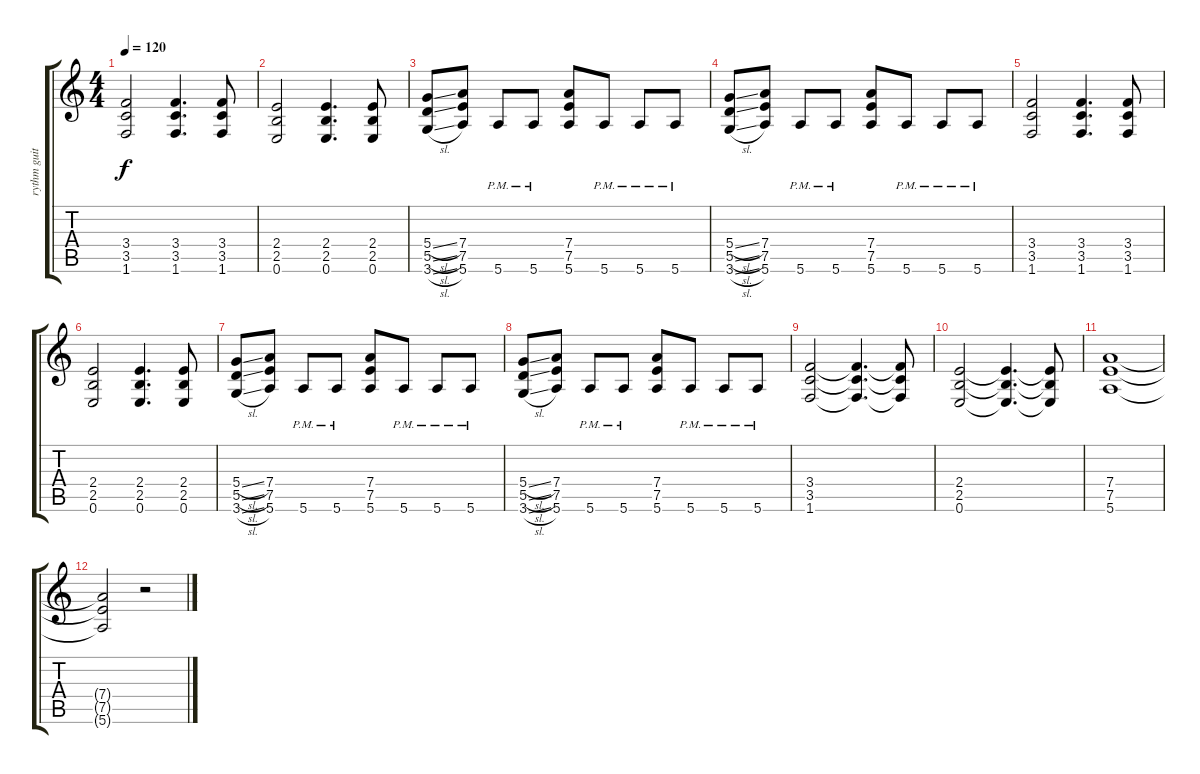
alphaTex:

\track ("rythm guitar" "rythm guit") {instrument electricguitarclean}
\staff {score tabs}
\tuning (E4 B3 G3 D3 A2 E2) {hide}
\ts (4 4)
\tempo 120
\clef g2
\ks c
(3.4 3.5 1.6).2{dy f} (3.4 3.5 1.6).4{d} (3.4 3.5 1.6).8 |
(2.4 2.5 0.6).2 (2.4 2.5 0.6).4{d} (2.4 2.5 0.6).8 |
(5.4{sl} 5.5{sl} 3.6{sl}).8 (7.4 7.5 5.6).8 5.6{pm}.8 5.6{pm}.8 (7.4 7.5 5.6).8 5.6{pm}.8 5.6{pm}.8 5.6{pm}.8 |
(5.4{sl} 5.5{sl} 3.6{sl}).8 (7.4 7.5 5.6).8 5.6{pm}.8 5.6{pm}.8 (7.4 7.5 5.6).8 5.6{pm}.8 5.6{pm}.8 5.6{pm}.8 |
(3.4 3.5 1.6).2 (3.4 3.5 1.6).4{d} (3.4 3.5 1.6).8 |
(2.4 2.5 0.6).2 (2.4 2.5 0.6).4{d} (2.4 2.5 0.6).8 |
(5.4{sl} 5.5{sl} 3.6{sl}).8 (7.4 7.5 5.6).8 5.6{pm}.8 5.6{pm}.8 (7.4 7.5 5.6).8 5.6{pm}.8 5.6{pm}.8 5.6{pm}.8 |
(5.4{sl} 5.5{sl} 3.6{sl}).8 (7.4 7.5 5.6).8 5.6{pm}.8 5.6{pm}.8 (7.4 7.5 5.6).8 5.6{pm}.8 5.6{pm}.8 5.6{pm}.8 |
(3.4 3.5 1.6).2 (3.4{t} 3.5{t} 1.6{t}).4{d} (3.4{t} 3.5{t} 1.6{t}).8 |
(2.4 2.5 0.6).2 (2.4{t} 2.5{t} 0.6{t}).4{d} (2.4{t} 2.5{t} 0.6{t}).8 |
(7.4 7.5 5.6).1 |
(7.4{t} 7.5{t} 5.6{t}).2 r.2
